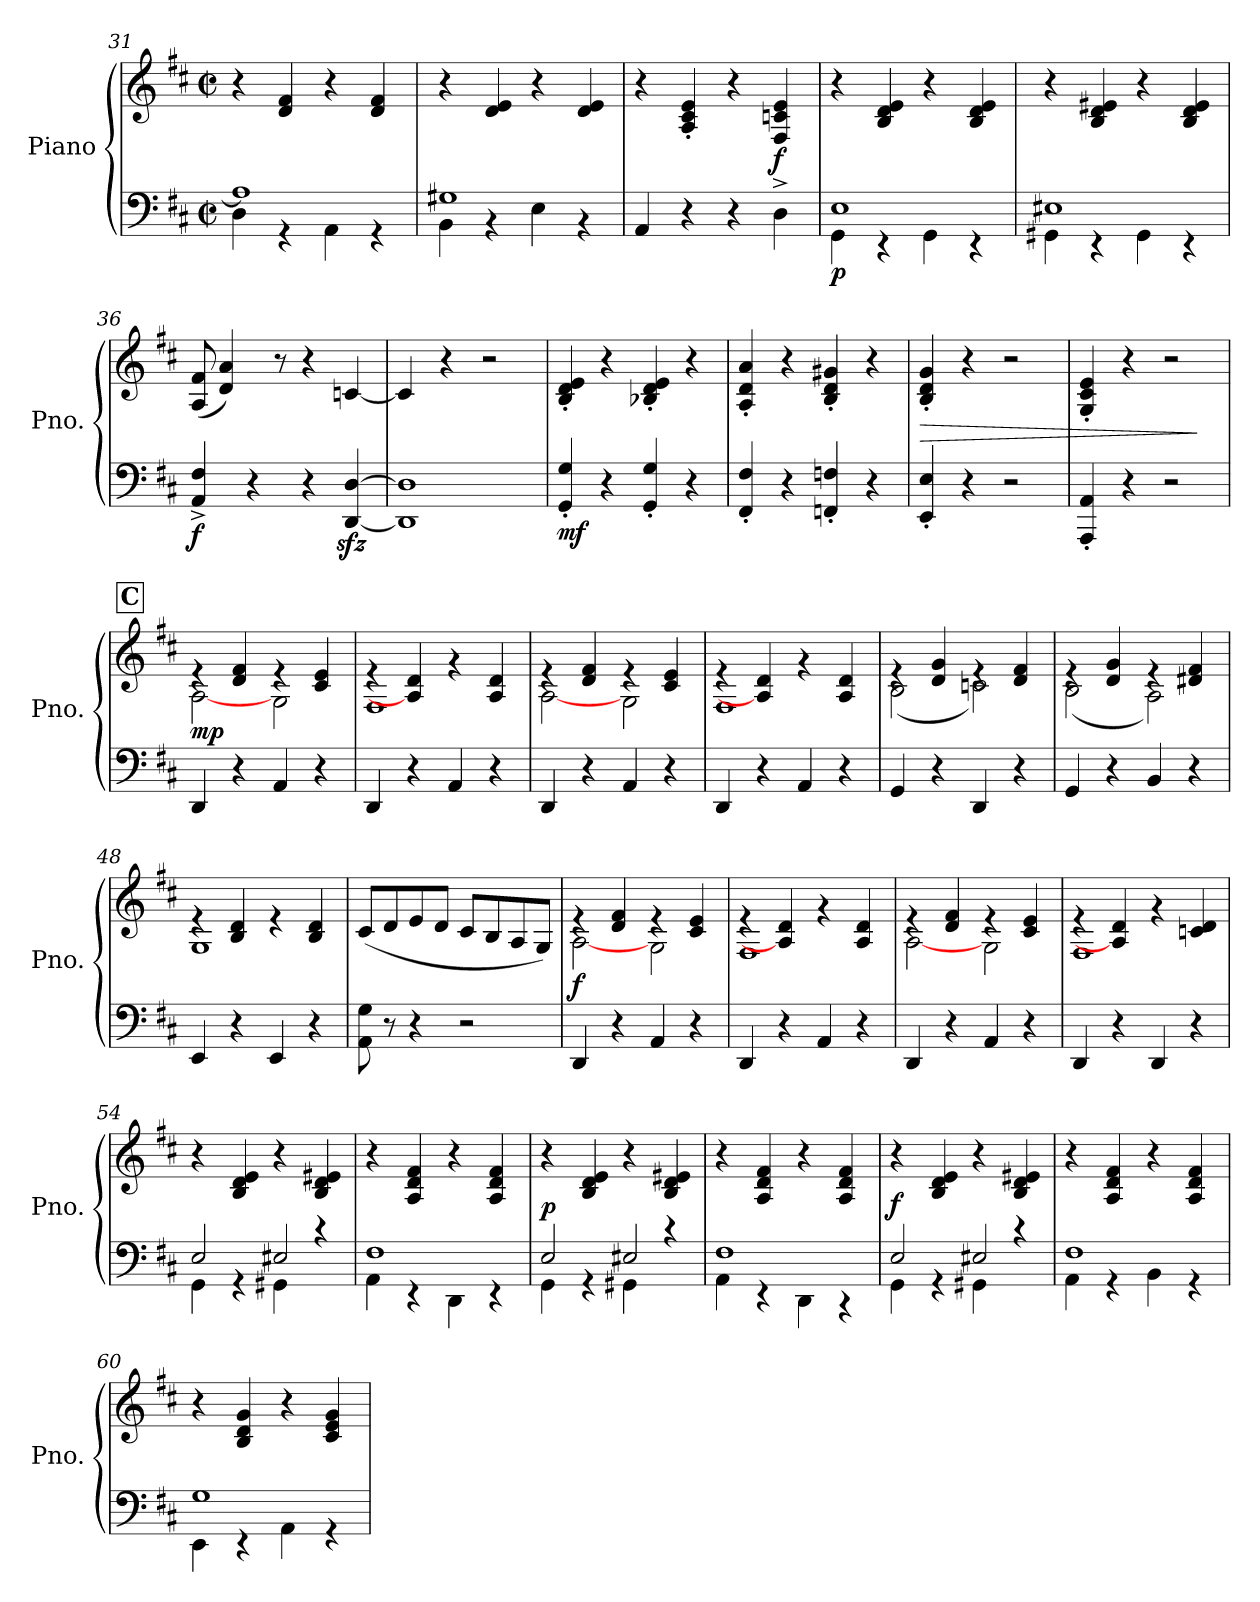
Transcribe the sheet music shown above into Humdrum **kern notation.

**kern	**kern	**dynam
*part1	*part1	*part1
*staff2	*staff1	*staff1/2
*I"Piano	*	*
*I'Pno.	*	*
*clefF4	*clefG2	*
*k[f#c#]	*k[f#c#]	*
*M4/4	*M4/4	*
*met(c|)	*met(c|)	*
=31	=31	=31
*^	*	*
1A]	4D\	4r	.
.	4r	4d/ 4f#/	.
.	4AA\	4r	.
.	4r	4d/ 4f#/	.
=32	=32	=32	=32
1G#X	4BB\	4r	.
.	4r	4d/ 4e/	.
.	4E\	4r	.
.	4r	4d/ 4e/	.
*v	*v	*	*
=33	=33	=33
4AA/	4r	.
4r	4A/' 4c#/' 4e/'	.
4r	4r	.
!	!	!LO:DY:a=2
4D^\	4F#/ 4cn/ 4e/	f
=34	=34	=34
*^	*	*
!	!	!	!LO:DY:b=2
1E	4GG\	4r	p
.	4r	4B/ 4d/ 4e/	.
.	4GG\	4r	.
.	4r	4B/ 4d/ 4e/	.
=35	=35	=35	=35
1E#X	4GG#X\	4r	.
.	4r	4B/ 4d/ 4e#X/	.
.	4GG#\	4r	.
.	4r	4B/ 4d/ 4e#/	.
!!LO:PB:g=z
=36	=36	=36	=36
!	!	!	!LO:DY:b=2
*v	*v	*	*
4AA/^ 4F#/^	(8A/ 8f#/	f
.	4d/ 4a/)	.
4r	.	.
.	8r	.
4r	4r	.
[4DD/zz> [4D/zz>	[4cn/	.
=37	=37	=37
1DD] 1D]	4c/]	.
.	4r	.
.	2r	.
=38	=38	=38
!	!	!LO:DY:b=2
4GG/' 4G/'	4B/' 4d/' 4e/'	mf
4r	4r	.
4GG/' 4G/'	4B-X/' 4d/' 4e/'	.
4r	4r	.
=39	=39	=39
4FF#/' 4F#/'	4A/' 4d/' 4a/'	.
4r	4r	.
4FFn/' 4Fn/'	4B/' 4d/' 4g#X/'	.
4r	4r	.
=40	=40	=40
!	!	!LO:HP:b
4EE/' 4E/'	4B/' 4d/' 4g/'	>
4r	4r	.
2r	2r	.
=41	=41	=41
4AAA/' 4AA/'	4G/' 4c#/' 4e/'	.
4r	4r	.
2r	2r	.
.	.	]
!!LO:REH:place=s1:a:B:fs=14:t=C
=42	=42	=42
*	*^	*
!	!	!	!LO:DY:a=2
4DD/	4re	[2A\	mp
4r	4d/ 4f#/	.	.
4AA/	4re	2G\	.
4r	4c#/ 4e/	.	.
=43	=43	=43	=43
4DD/	4re	1F#	.
4r	4A/] 4d/	.	.
4AA/	4rg	.	.
4r	4A/ 4d/	.	.
!!LO:LB:g=z	!!
=44	=44	=44	=44
4DD/	4re	[2A\	.
4r	4d/ 4f#/	.	.
4AA/	4re	2G\	.
4r	4c#/ 4e/	.	.
=45	=45	=45	=45
4DD/	4re	1F#	.
4r	4A/] 4d/	.	.
4AA/	4rg	.	.
4r	4A/ 4d/	.	.
=46	=46	=46	=46
4GG/	4re	(2B\	.
4r	4d/ 4g/	.	.
4DD/	4re	2cn\)	.
4r	4d/ 4f#/	.	.
=47	=47	=47	=47
4GG/	4re	(2B\	.
4r	4d/ 4g/	.	.
4BB/	4re	2A\)	.
4r	4d#X/ 4f#/	.	.
=48	=48	=48	=48
4EE/	4re	1G	.
4r	4B/ 4d/	.	.
4EE/	4re	.	.
4r	4B/ 4d/	.	.
*	*v	*v	*
=49	=49	=49
8AA\ 8G\	(8c#/L	.
8r	8d/	.
4r	8e/	.
.	8d/J	.
2r	8c#/L	.
.	8B/	.
.	8A/	.
.	8G/J)	.
=50	=50	=50
*	*^	*
!	!	!	!LO:DY:a=2
4DD/	4re	[2A\	f
4r	4d/ 4f#/	.	.
4AA/	4re	2G\	.
4r	4c#/ 4e/	.	.
!!LO:LB:g=z	!!
=51	=51	=51	=51
4DD/	4re	1F#	.
4r	4A/] 4d/	.	.
4AA/	4rg	.	.
4r	4A/ 4d/	.	.
=52	=52	=52	=52
4DD/	4re	[2A\	.
4r	4d/ 4f#/	.	.
4AA/	4re	2G\	.
4r	4c#/ 4e/	.	.
=53	=53	=53	=53
4DD/	4re	1F#	.
4r	4A/] 4d/	.	.
4DD/	4rg	.	.
4r	4cn/ 4d/	.	.
*	*v	*v	*
=54	=54	=54
*^	*	*
2E/	4GG\	4r	.
.	4r	4B/ 4d/ 4e/	.
4GG#X\	2E#X/	4r	.
4r	.	4B/ 4d/ 4e#X/	.
=55	=55	=55	=55
1F#	4AA\	4r	.
.	4r	4A/ 4d/ 4f#/	.
.	4DD\	4r	.
.	4r	4A/ 4d/ 4f#/	.
=56	=56	=56	=56
!	!	!	!LO:DY:a=2
2E/	4GG\	4r	p
.	4r	4B/ 4d/ 4e/	.
4GG#X\	2E#X/	4r	.
4r	.	4B/ 4d/ 4e#X/	.
=57	=57	=57	=57
1F#	4AA\	4r	.
.	4r	4A/ 4d/ 4f#/	.
.	4DD\	4r	.
.	4r	4A/ 4d/ 4f#/	.
!!LO:LB:g=z
=58	=58	=58	=58
!	!	!	!LO:DY:a=2
2E/	4GG\	4r	f
.	4r	4B/ 4d/ 4e/	.
4GG#X\	2E#X/	4r	.
4r	.	4B/ 4d/ 4e#X/	.
=59	=59	=59	=59
1F#	4AA\	4r	.
.	4r	4A/ 4d/ 4f#/	.
.	4BB\	4r	.
.	4r	4A/ 4d/ 4f#/	.
=60	=60	=60	=60
1G	4EE\	4r	.
.	4r	4B/ 4d/ 4g/	.
.	4AA\	4r	.
.	4r	4c#/ 4e/ 4g/	.
*v	*v	*	*
=	=	=
*-	*-	*-
